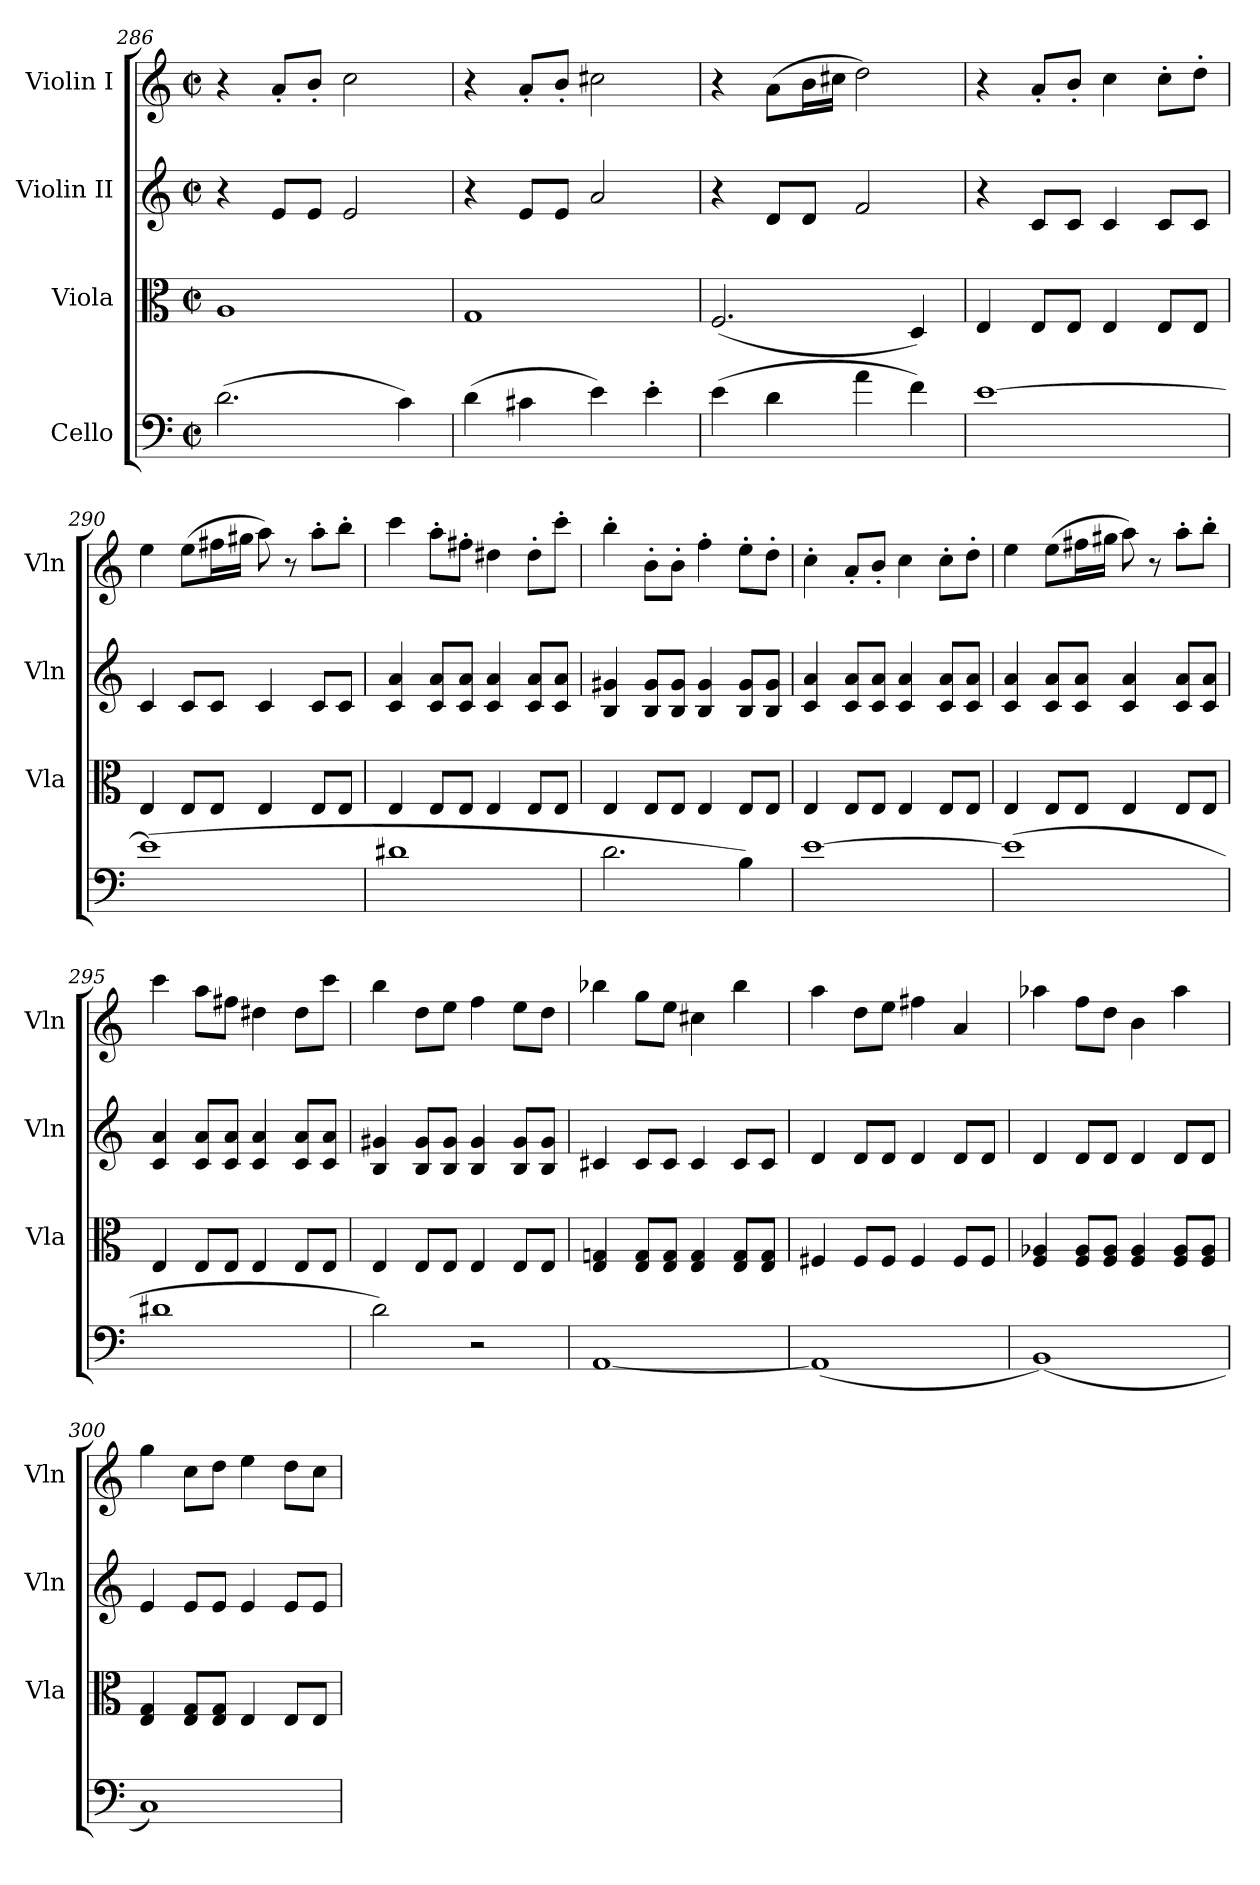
**kern	**kern	**kern	**kern
*part4	*part3	*part2	*part1
*staff4	*staff3	*staff2	*staff1
*I"Cello	*I"Viola	*I"Violin II	*I"Violin I
*	*I'Vla	*I'Vln	*I'Vln
*clefF4	*clefC3	*clefG2	*clefG2
*k[]	*k[]	*k[]	*k[]
*M2/2	*M2/2	*M2/2	*M2/2
*met(c|)	*met(c|)	*met(c|)	*met(c|)
=286	=286	=286	=286
(>2.d\	1A	4r	4r
.	.	8e/L	8a'/L
.	.	8e/J	8b'/J
.	.	2e/	2cc\
4c\)	.	.	.
=287	=287	=287	=287
(>4d\	1G	4r	4r
4c#X\	.	8e/L	8a'/L
.	.	8e/J	8b'/J
4e\)	.	2a/	2cc#X\
4e'\	.	.	.
!!LO:LB:g=z
=288	=288	=288	=288
(>4e\	(>2.F/	4r	4r
4d\	.	8d/L	(>8a\L
.	.	8d/J	16b\L
.	.	.	16cc#X\JJ
4a\	.	2f/	2dd\)
4f\)	4D/)	.	.
=289	=289	=289	=289
[1e	4E/	4r	4r
.	8E/L	8c/L	8a'/L
.	8E/J	8c/J	8b'/J
.	4E/	4c/	4cc\
.	8E/L	8c/L	8cc'\L
.	8E/J	8c/J	8dd'\J
=290	=290	=290	=290
(>1e]	4E/	4c/	4ee\
.	8E/L	8c/L	(>8ee\L
.	8E/J	8c/J	16ff#X\L
.	.	.	16gg#X\JJ
.	4E/	4c/	8aa\)
.	.	.	8r
.	8E/L	8c/L	8aa'\L
.	8E/J	8c/J	8bb'\J
=291	=291	=291	=291
1d#X	4E/	4c/ 4a/	4ccc\
.	8E/L	8c/ 8a/L	8aa'\L
.	8E/J	8c/ 8a/J	8ff#X'\J
.	4E/	4c/ 4a/	4dd#X\
.	8E/L	8c/ 8a/L	8dd#'\L
.	8E/J	8c/ 8a/J	8ccc'\J
=292	=292	=292	=292
2.d\	4E/	4B/ 4g#X/	4bb'\
.	8E/L	8B/ 8g#/L	8b'\L
.	8E/J	8B/ 8g#/J	8b'\J
.	4E/	4B/ 4g#/	4ff'\
4B\)	8E/L	8B/ 8g#/L	8ee'\L
.	8E/J	8B/ 8g#/J	8dd'\J
=293	=293	=293	=293
[1e	4E/	4c/ 4a/	4cc'\
.	8E/L	8c/ 8a/L	8a'/L
.	8E/J	8c/ 8a/J	8b'/J
.	4E/	4c/ 4a/	4cc\
.	8E/L	8c/ 8a/L	8cc'\L
.	8E/J	8c/ 8a/J	8dd'\J
=294	=294	=294	=294
(>1e]	4E/	4c/ 4a/	4ee\
.	8E/L	8c/ 8a/L	(>8ee\L
.	8E/J	8c/ 8a/J	16ff#X\L
.	.	.	16gg#X\JJ
.	4E/	4c/ 4a/	8aa\)
.	.	.	8r
.	8E/L	8c/ 8a/L	8aa'\L
.	8E/J	8c/ 8a/J	8bb'\J
=295	=295	=295	=295
1d#X	4E/	4c/ 4a/	4ccc\
.	8E/L	8c/ 8a/L	8aa\L
.	8E/J	8c/ 8a/J	8ff#X\J
.	4E/	4c/ 4a/	4dd#X\
.	8E/L	8c/ 8a/L	8dd#\L
.	8E/J	8c/ 8a/J	8ccc\J
!!LO:PB:g=z
=296	=296	=296	=296
2d\)	4E/	4B/ 4g#X/	4bb\
.	8E/L	8B/ 8g#/L	8dd\L
.	8E/J	8B/ 8g#/J	8ee\J
2r	4E/	4B/ 4g#/	4ff\
.	8E/L	8B/ 8g#/L	8ee\L
.	8E/J	8B/ 8g#/J	8dd\J
=297	=297	=297	=297
[1AA	4E/ 4Gn/	4c#X/	4bb-X\
.	8E/ 8G/L	8c#/L	8gg\L
.	8E/ 8G/J	8c#/J	8ee\J
.	4E/ 4G/	4c#/	4cc#X\
.	8E/ 8G/L	8c#/L	4bb-\
.	8E/ 8G/J	8c#/J	.
=298	=298	=298	=298
(<1AA]	4F#X/	4d/	4aa\
.	8F#/L	8d/L	8dd\L
.	8F#/J	8d/J	8ee\J
.	4F#/	4d/	4ff#X\
.	8F#/L	8d/L	4a/
.	8F#/J	8d/J	.
=299	=299	=299	=299
(<1BB)	4F/ 4A-X/	4d/	4aa-X\
.	8F/ 8A-/L	8d/L	8ff\L
.	8F/ 8A-/J	8d/J	8dd\J
.	4F/ 4A-/	4d/	4b\
.	8F/ 8A-/L	8d/L	4aa-\
.	8F/ 8A-/J	8d/J	.
=300	=300	=300	=300
1C)	4E/ 4G/	4e/	4gg\
.	8E/ 8G/L	8e/L	8cc\L
.	8E/ 8G/J	8e/J	8dd\J
.	4E/	4e/	4ee\
.	8E/L	8e/L	8dd\L
.	8E/J	8e/J	8cc\J
=	=	=	=
*-	*-	*-	*-
